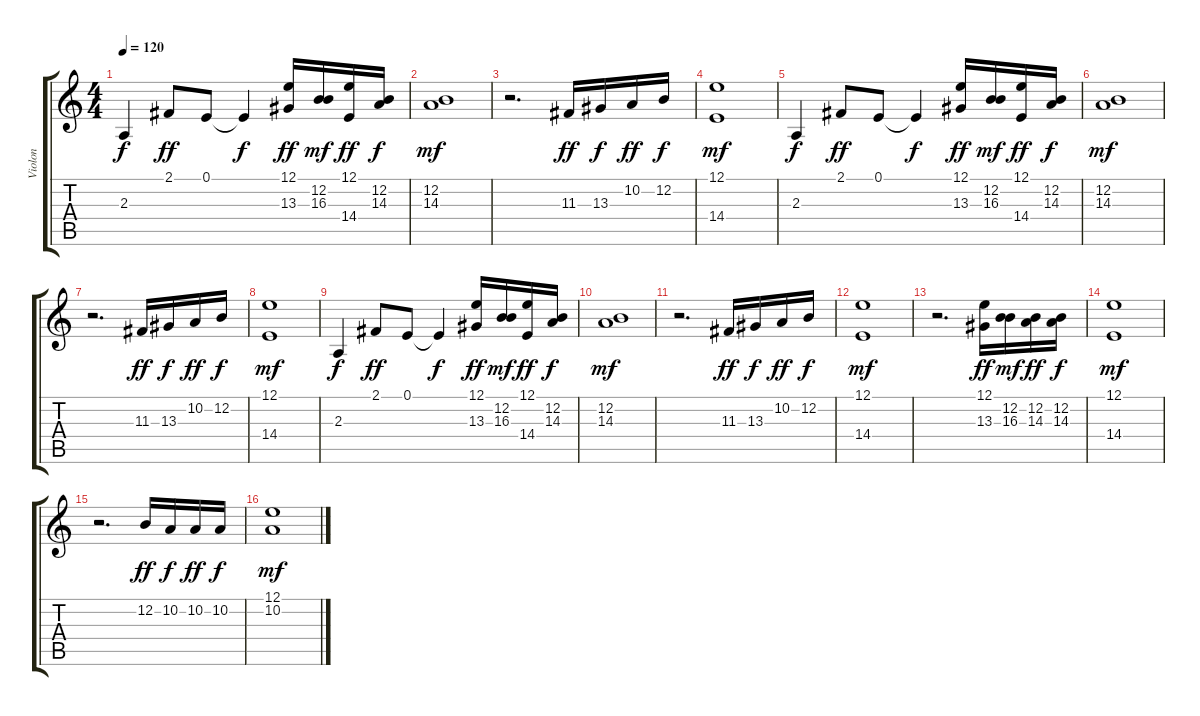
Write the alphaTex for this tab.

\track ("Violon" "Violon") {instrument violin}
\staff {score tabs}
\tuning (E4 B3 G3 D3 A2 E2) {hide}
\ts (4 4)
\tempo 120
\clef g2
\ks c
2.3.4{dy f} 2.1.8{dy ff} 0.1.8 0.1{t}.4{dy f} (12.1 13.3).16{dy ff} (12.2 16.3).16{dy mf} (12.1 14.4).16{dy ff} (12.2 14.3).16{dy f} |
(12.2 14.3).1{dy mf} |
r.2{d} 11.3.16{dy ff} 13.3.16{dy f} 10.2.16{dy ff} 12.2.16{dy f} |
(12.1 14.4).1{dy mf} |
2.3.4{dy f} 2.1.8{dy ff} 0.1.8 0.1{t}.4{dy f} (12.1 13.3).16{dy ff} (12.2 16.3).16{dy mf} (12.1 14.4).16{dy ff} (12.2 14.3).16{dy f} |
(12.2 14.3).1{dy mf} |
r.2{d} 11.3.16{dy ff} 13.3.16{dy f} 10.2.16{dy ff} 12.2.16{dy f} |
(12.1 14.4).1{dy mf} |
2.3.4{dy f} 2.1.8{dy ff} 0.1.8 0.1{t}.4{dy f} (12.1 13.3).16{dy ff} (12.2 16.3).16{dy mf} (12.1 14.4).16{dy ff} (12.2 14.3).16{dy f} |
(12.2 14.3).1{dy mf} |
r.2{d} 11.3.16{dy ff} 13.3.16{dy f} 10.2.16{dy ff} 12.2.16{dy f} |
(12.1 14.4).1{dy mf} |
r.2{d} (12.1 13.3).16{dy ff} (12.2 16.3).16{dy mf} (12.2 14.3).16{dy ff} (12.2 14.3).16{dy f} |
(12.1 14.4).1{dy mf} |
r.2{d} 12.2.16{dy ff} 10.2.16{dy f} 10.2.16{dy ff} 10.2.16{dy f} |
(12.1 10.2).1{dy mf}
